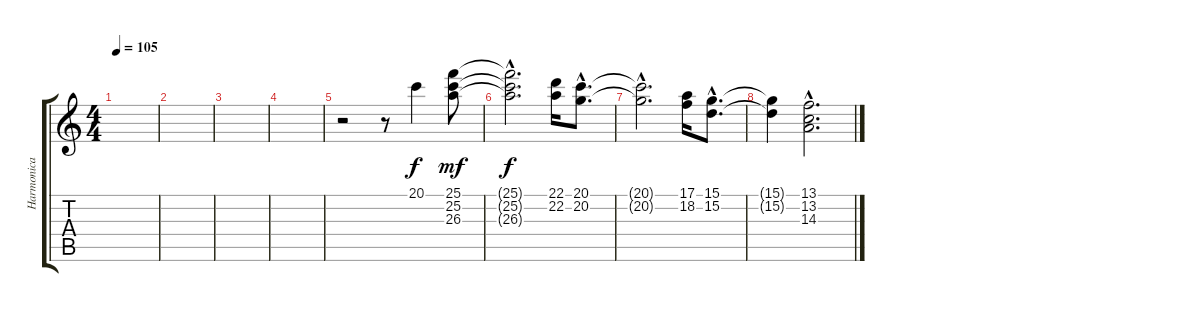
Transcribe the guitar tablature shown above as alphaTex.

\track ("Harmonica" "Harmonica") {instrument harmonica}
\staff {score tabs}
\tuning (E4 B3 G3 D3 A2 E2) {hide}
\ts (4 4)
\tempo 105
\tempo 100
\tempo 105
\clef g2
\ks c
|
|
|
|
r.2 r.8 20.1.4 (25.1 25.2 26.3).8{dy mf} |
(25.1{hac t} 25.2{hac t} 26.3{hac t}).2{d dy f} (22.1 22.2).16 (20.1{hac} 20.2{hac}).8{d} |
(20.1{hac t} 20.2{hac t}).2{d} (17.1 18.2).16 (15.1{hac} 15.2{hac}).8{d} |
(15.1{t} 15.2{t}).4 (13.1{hac} 13.2{hac} 14.3{hac}).2{d volume 6}
